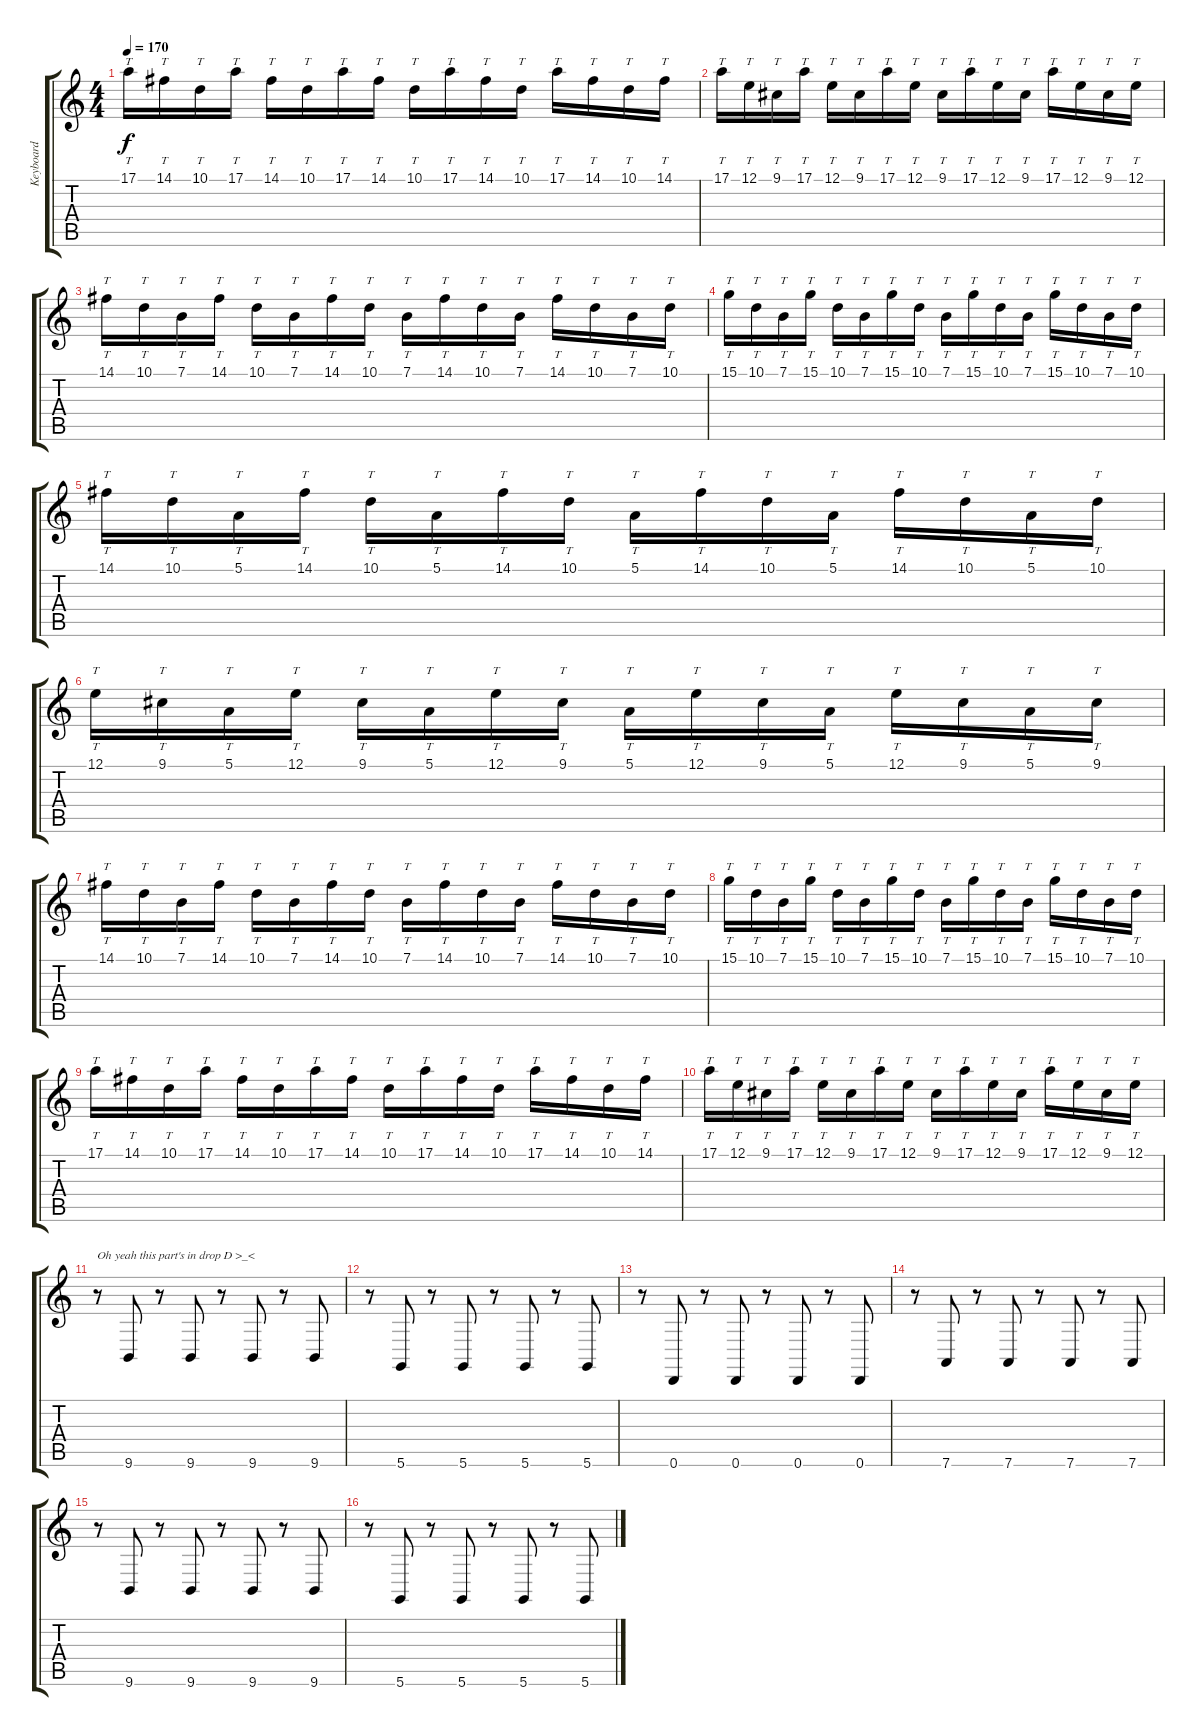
\track ("Keyboard" "Keyboard") {instrument lead2sawtooth}
\staff {score tabs}
\tuning (E4 B3 G3 D3 A2 D2) {hide}
\ts (4 4)
\tempo 170
\clef g2
\ks c
17.1.16{tt dy f} 14.1.16{tt} 10.1.16{tt} 17.1.16{tt} 14.1.16{tt} 10.1.16{tt} 17.1.16{tt} 14.1.16{tt} 10.1.16{tt} 17.1.16{tt} 14.1.16{tt} 10.1.16{tt} 17.1.16{tt} 14.1.16{tt} 10.1.16{tt} 14.1.16{tt} |
17.1.16{tt} 12.1.16{tt} 9.1.16{tt} 17.1.16{tt} 12.1.16{tt} 9.1.16{tt} 17.1.16{tt} 12.1.16{tt} 9.1.16{tt} 17.1.16{tt} 12.1.16{tt} 9.1.16{tt} 17.1.16{tt} 12.1.16{tt} 9.1.16{tt} 12.1.16{tt} |
14.1.16{tt instrument lead2sawtooth} 10.1.16{tt} 7.1.16{tt} 14.1.16{tt} 10.1.16{tt} 7.1.16{tt} 14.1.16{tt} 10.1.16{tt} 7.1.16{tt} 14.1.16{tt} 10.1.16{tt} 7.1.16{tt} 14.1.16{tt} 10.1.16{tt} 7.1.16{tt} 10.1.16{tt} |
15.1.16{tt} 10.1.16{tt} 7.1.16{tt} 15.1.16{tt} 10.1.16{tt} 7.1.16{tt} 15.1.16{tt} 10.1.16{tt} 7.1.16{tt} 15.1.16{tt} 10.1.16{tt} 7.1.16{tt} 15.1.16{tt} 10.1.16{tt} 7.1.16{tt} 10.1.16{tt} |
14.1.16{tt} 10.1.16{tt} 5.1.16{tt} 14.1.16{tt} 10.1.16{tt} 5.1.16{tt} 14.1.16{tt} 10.1.16{tt} 5.1.16{tt} 14.1.16{tt} 10.1.16{tt} 5.1.16{tt} 14.1.16{tt} 10.1.16{tt} 5.1.16{tt} 10.1.16{tt} |
12.1.16{tt} 9.1.16{tt} 5.1.16{tt} 12.1.16{tt} 9.1.16{tt} 5.1.16{tt} 12.1.16{tt} 9.1.16{tt} 5.1.16{tt} 12.1.16{tt} 9.1.16{tt} 5.1.16{tt} 12.1.16{tt} 9.1.16{tt} 5.1.16{tt} 9.1.16{tt} |
14.1.16{tt} 10.1.16{tt} 7.1.16{tt} 14.1.16{tt} 10.1.16{tt} 7.1.16{tt} 14.1.16{tt} 10.1.16{tt} 7.1.16{tt} 14.1.16{tt} 10.1.16{tt} 7.1.16{tt} 14.1.16{tt} 10.1.16{tt} 7.1.16{tt} 10.1.16{tt} |
15.1.16{tt} 10.1.16{tt} 7.1.16{tt} 15.1.16{tt} 10.1.16{tt} 7.1.16{tt} 15.1.16{tt} 10.1.16{tt} 7.1.16{tt} 15.1.16{tt} 10.1.16{tt} 7.1.16{tt} 15.1.16{tt} 10.1.16{tt} 7.1.16{tt} 10.1.16{tt} |
17.1.16{tt} 14.1.16{tt} 10.1.16{tt} 17.1.16{tt} 14.1.16{tt} 10.1.16{tt} 17.1.16{tt} 14.1.16{tt} 10.1.16{tt} 17.1.16{tt} 14.1.16{tt} 10.1.16{tt} 17.1.16{tt} 14.1.16{tt} 10.1.16{tt} 14.1.16{tt} |
17.1.16{tt} 12.1.16{tt} 9.1.16{tt} 17.1.16{tt} 12.1.16{tt} 9.1.16{tt} 17.1.16{tt} 12.1.16{tt} 9.1.16{tt} 17.1.16{tt} 12.1.16{tt} 9.1.16{tt} 17.1.16{tt} 12.1.16{tt} 9.1.16{tt} 12.1.16{tt} |
r.8{txt "Oh yeah this part's in drop D >_<"} 9.6.8 r.8 9.6.8 r.8 9.6.8 r.8 9.6.8 |
r.8 5.6.8 r.8 5.6.8 r.8 5.6.8 r.8 5.6.8 |
r.8 0.6.8 r.8 0.6.8 r.8 0.6.8 r.8 0.6.8 |
r.8 7.6.8 r.8 7.6.8 r.8 7.6.8 r.8 7.6.8 |
r.8 9.6.8 r.8 9.6.8 r.8 9.6.8 r.8 9.6.8 |
r.8 5.6.8 r.8 5.6.8 r.8 5.6.8 r.8 5.6.8
